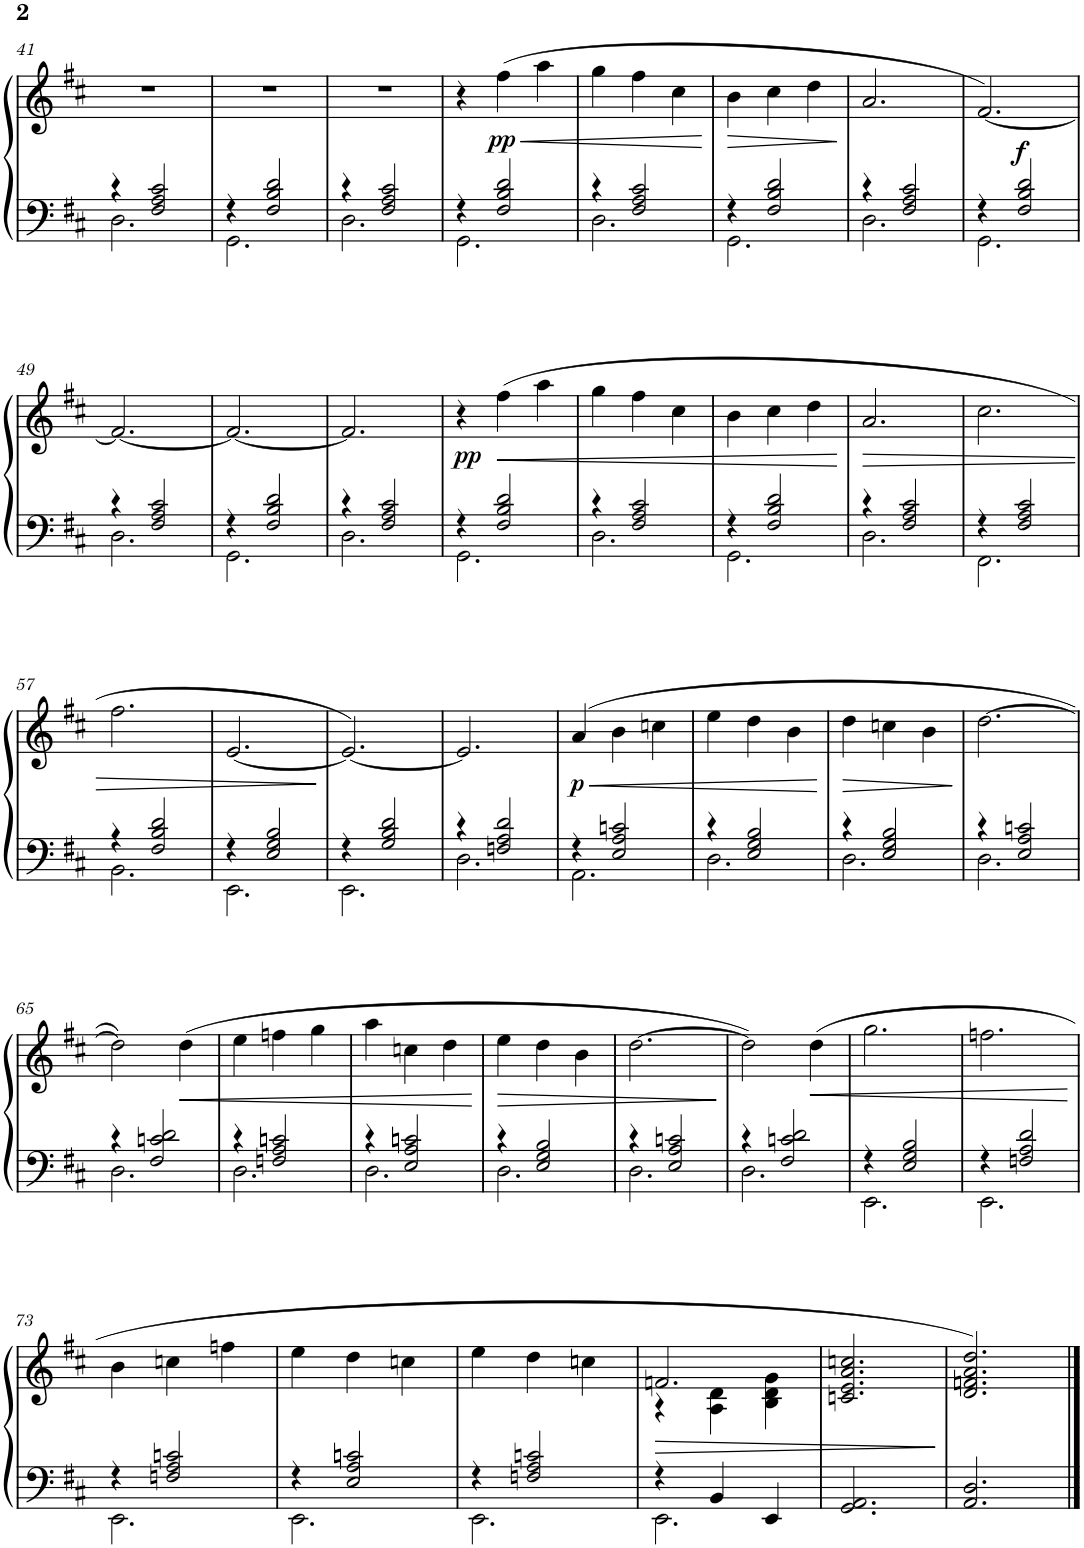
**kern	**kern	**dynam
*part1	*part1	*part1
*staff2	*staff1	*staff1/2
*I"Akkordeon	*	*
*I'Akk.	*	*
!!LO:PB:g=z
*clefF4	*clefG2	*
*k[f#c#]	*k[f#c#]	*
*M3/4	*M3/4	*
=41	=41	=41
*^	*	*
4r	2.D\	2.r	.
2F#/ 2A/ 2c#/	.	.	.
=42	=42	=42	=42
4r	2.GG\	2.r	.
2F#/ 2B/ 2d/	.	.	.
=43	=43	=43	=43
4r	2.D\	2.r	.
2F#/ 2A/ 2c#/	.	.	.
=44	=44	=44	=44
4r	2.GG\	4r	.
!	!	!	!LO:HP:b
!	!	!	!LO:DY:n=1:b
2F#/ 2B/ 2d/	.	(4ff#\	< pp
.	.	4aa\	.
=45	=45	=45	=45
4r	2.D\	4gg\	.
2F#/ 2A/ 2c#/	.	4ff#\	.
.	.	4cc#\	.
*v	*v	*	*
.	.	[
=46	=46	=46
*^	*	*
!	!	!	!LO:HP:b
4r	2.GG\	4b\	>
2F#/ 2B/ 2d/	.	4cc#\	.
.	.	4dd\	.
*v	*v	*	*
.	.	]
=47	=47	=47
*^	*	*
4r	2.D\	2.a/	.
2F#/ 2A/ 2c#/	.	.	.
=48	=48	=48	=48
4r	2.GG\	[2.f#/)	.
!	!	!	!LO:DY:b=2
2F#/ 2B/ 2d/	.	.	f
!!LO:LB:g=z
=49	=49	=49	=49
4r	2.D\	2.f#/_	.
2F#/ 2A/ 2c#/	.	.	.
=50	=50	=50	=50
4r	2.GG\	2.f#/_	.
2F#/ 2B/ 2d/	.	.	.
=51	=51	=51	=51
4r	2.D\	2.f#/]	.
2F#/ 2A/ 2c#/	.	.	.
=52	=52	=52	=52
!	!	!	!LO:DY:b
4r	2.GG\	4r	pp
!	!	!	!LO:HP:b
2F#/ 2B/ 2d/	.	(4ff#\	<
.	.	4aa\	.
=53	=53	=53	=53
4r	2.D\	4gg\	.
2F#/ 2A/ 2c#/	.	4ff#\	.
.	.	4cc#\	.
=54	=54	=54	=54
4r	2.GG\	4b\	.
2F#/ 2B/ 2d/	.	4cc#\	.
.	.	4dd\	.
*v	*v	*	*
.	.	[
=55	=55	=55
*^	*	*
!	!	!	!LO:HP:b
4r	2.D\	2.a/	>
2F#/ 2A/ 2c#/	.	.	.
=56	=56	=56	=56
4r	2.FF#\	2.cc#\	.
2F#/ 2A/ 2c#/	.	.	.
!!LO:LB:g=z
=57	=57	=57	=57
4r	2.BB\	2.ff#\	.
2F#/ 2B/ 2d/	.	.	.
=58	=58	=58	=58
4r	2.EE\	[2.e/	.
2E/ 2G/ 2B/	.	.	.
*v	*v	*	*
.	.	]
=59	=59	=59
*^	*	*
4r	2.EE\	2.e/_)	.
2G/ 2B/ 2d/	.	.	.
=60	=60	=60	=60
4r	2.D\	2.e/]	.
2Fn/ 2A/ 2d/	.	.	.
=61	=61	=61	=61
!	!	!	!LO:HP:b
!	!	!	!LO:DY:n=1:b
4r	2.AA\	(4a/	< p
2E/ 2A/ 2cn/	.	4b\	.
.	.	4ccn\	.
=62	=62	=62	=62
4r	2.D\	4ee\	.
2E/ 2G/ 2B/	.	4dd\	.
.	.	4b\	.
*v	*v	*	*
.	.	[
=63	=63	=63
*^	*	*
!	!	!	!LO:HP:b
4r	2.D\	4dd\	>
2E/ 2G/ 2B/	.	4ccn\	.
.	.	4b\	.
*v	*v	*	*
.	.	]
=64	=64	=64
*^	*	*
4r	2.D\	[2.dd\	.
2E/ 2A/ 2cn/	.	.	.
!!LO:LB:g=z
=65	=65	=65	=65
4r	2.D\	2dd\])	.
2F#/ 2cn/ 2d/	.	.	.
!	!	!	!LO:HP:b
.	.	(4dd\	<
=66	=66	=66	=66
4r	2.D\	4ee\	.
2Fn/ 2A/ 2cn/	.	4ffn\	.
.	.	4gg\	.
=67	=67	=67	=67
4r	2.D\	4aa\	.
2E/ 2A/ 2cn/	.	4ccn\	.
.	.	4dd\	.
*v	*v	*	*
.	.	[
=68	=68	=68
*^	*	*
!	!	!	!LO:HP:b
4r	2.D\	4ee\	>
2E/ 2G/ 2B/	.	4dd\	.
.	.	4b\	.
=69	=69	=69	=69
4r	2.D\	[2.dd\	.
2E/ 2A/ 2cn/	.	.	.
*v	*v	*	*
.	.	]
=70	=70	=70
*^	*	*
4r	2.D\	2dd\])	.
2F#/ 2cn/ 2d/	.	.	.
!	!	!	!LO:HP:b
.	.	(4dd\	<
=71	=71	=71	=71
4r	2.EE\	2.gg\	.
2E/ 2G/ 2B/	.	.	.
=72	=72	=72	=72
4r	2.EE\	2.ffn\	.
2Fn/ 2A/ 2d/	.	.	.
*v	*v	*	*
.	.	[
!!LO:LB:g=z
=73	=73	=73
*^	*	*
4r	2.EE\	4b\	.
2Fn/ 2A/ 2cn/	.	4ccn\	.
.	.	4ffn\	.
=74	=74	=74	=74
4r	2.EE\	4ee\	.
2E/ 2A/ 2cn/	.	4dd\	.
.	.	4ccn\	.
=75	=75	=75	=75
4r	2.EE\	4ee\	.
2Fn/ 2A/ 2cn/	.	4dd\	.
.	.	4ccn\	.
=76	=76	=76	=76
!	!	!	!LO:HP:b
*	*	*^	*
4r	2.EE\	2.fn/	4r	>
4BB/	.	.	4A\ 4d\	.
4EE/	.	.	4B\ 4d\ 4g\	.
*v	*v	*	*	*
*	*v	*v	*
=77	=77	=77
2.GG/ 2.AA/	2.cn/ 2.e/ 2.a/ 2.ccn/	.
.	.	]
=78	=78	=78
2.AA/ 2.D/	2.d/ 2.fn/ 2.a/ 2.dd/)	.
==	==	==
*-	*-	*-
